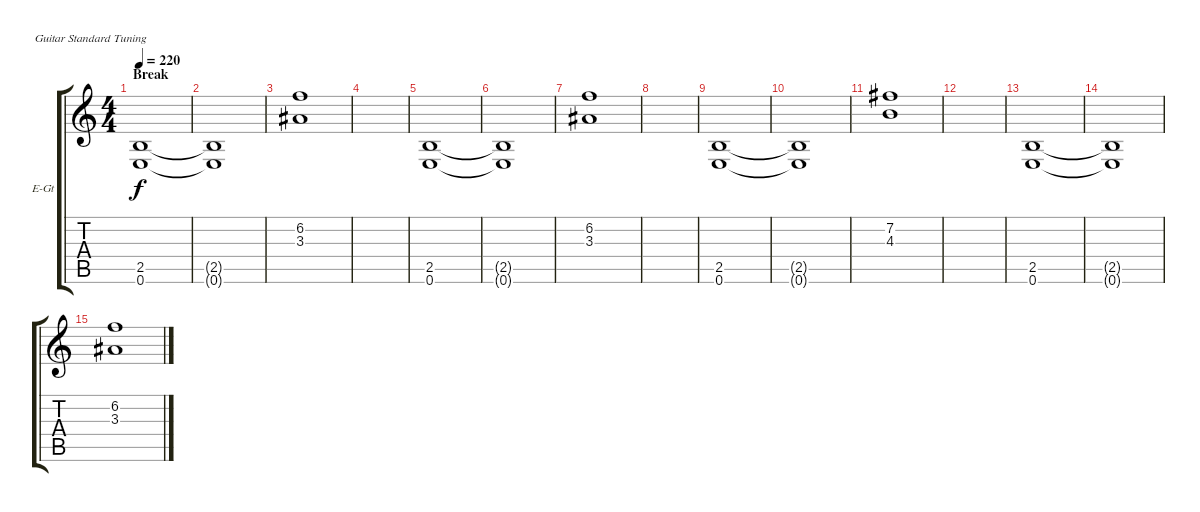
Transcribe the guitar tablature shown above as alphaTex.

\defaultSystemsLayout 4
\bracketExtendMode groupsimilarinstruments
\firstSystemTrackNameOrientation horizontal
\otherSystemsTrackNameOrientation horizontal
\track ("Electric Guitar" "E-Gt") {instrument distortionguitar}
\staff {score tabs}
\tuning (E4 B3 G3 D3 A2 E2)
\ts (4 4)
\section ("" "Break")
\tempo 220
\clef g2
\ks c
(0.6 2.5).1{dy f} |
(0.6{t} 2.5{t}).1 |
(3.3 6.2).1 |
|
(0.6 2.5).1 |
(0.6{t} 2.5{t}).1 |
(3.3 6.2).1 |
|
(0.6 2.5).1 |
(0.6{t} 2.5{t}).1 |
(7.2 4.3).1 |
|
(0.6 2.5).1 |
(0.6{t} 2.5{t}).1 |
(3.3 6.2).1
